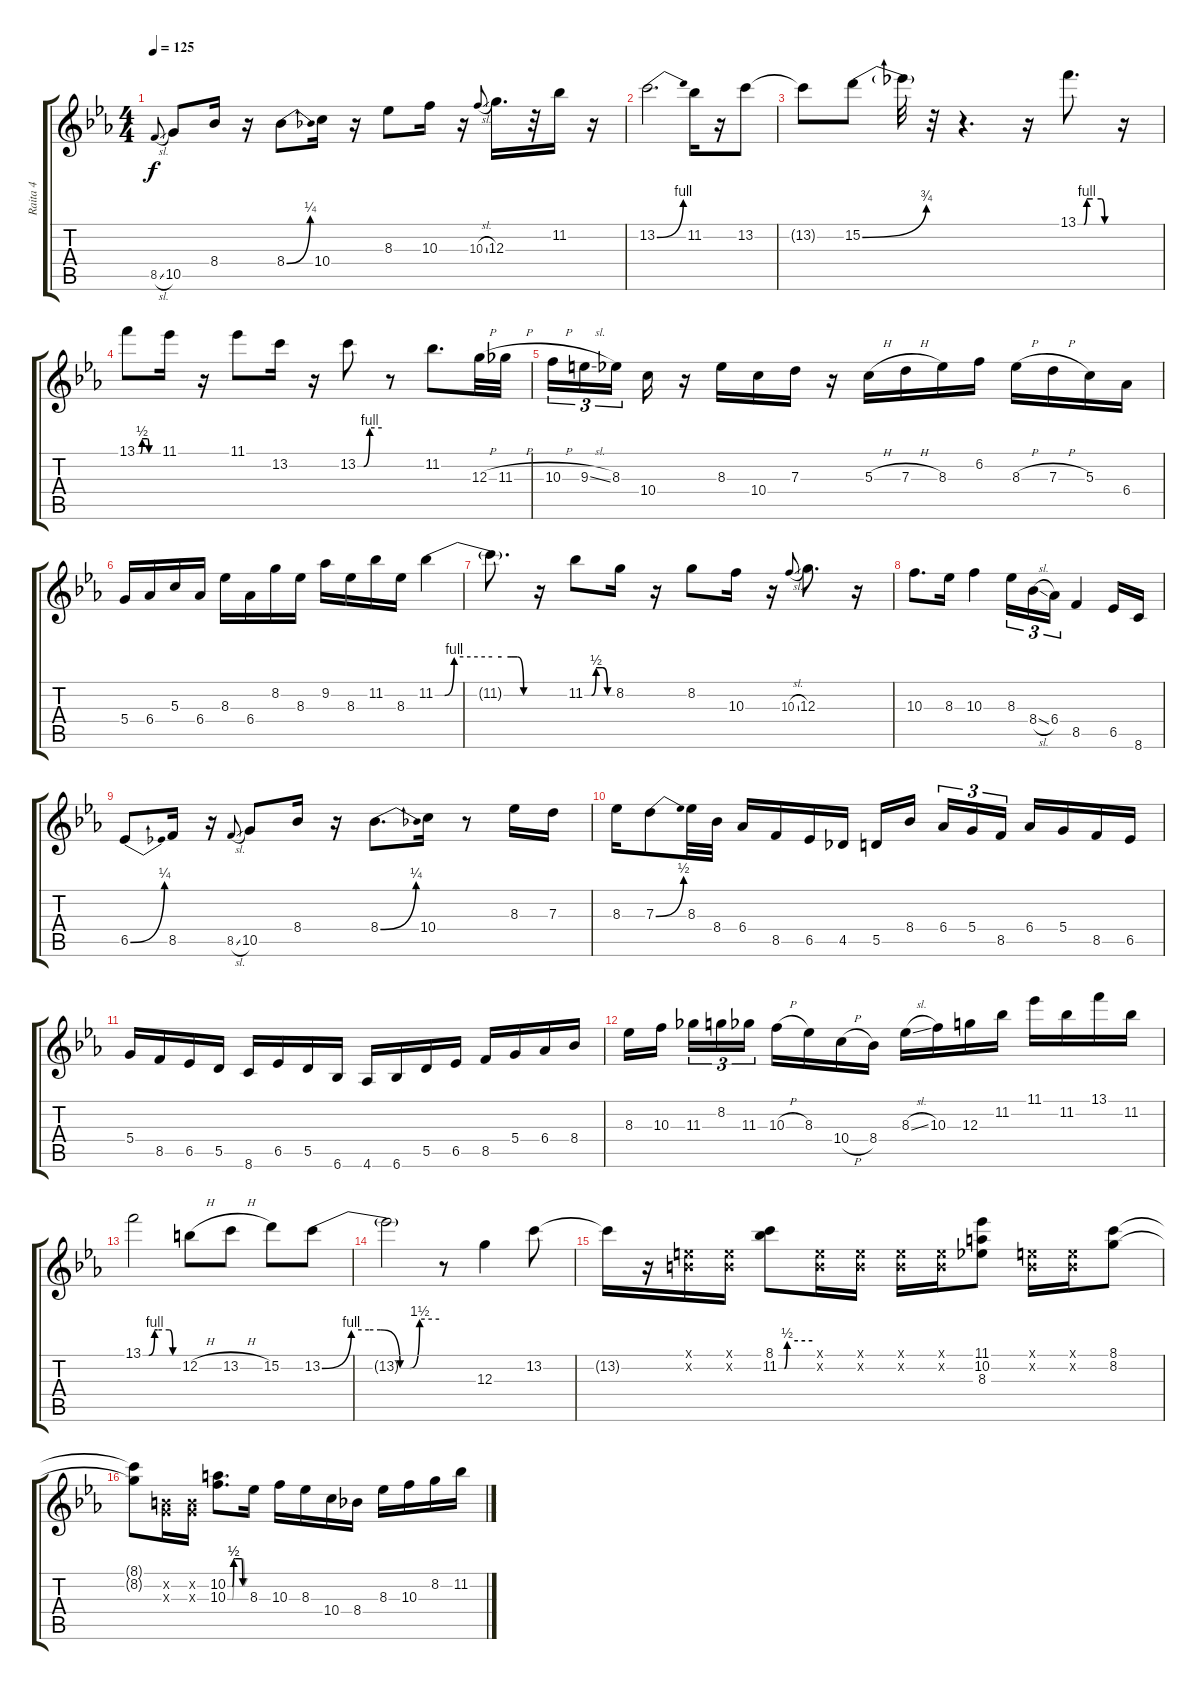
\track ("Raita 4" "Raita 4") {instrument overdrivenguitar}
\staff {score tabs}
\tuning (E4 B3 G3 D3 A2 E2) {hide}
\ts (4 4)
\tempo 125
\clef g2
\ks cminor
8.5{sl}.8{gr onbeat dy f} 10.5.8 8.4.16 r.16 8.4{be (bend 0 0 60 1)}.8 10.4.16 r.16 8.3.8 10.3.16 r.16 10.3{sl}.8{gr onbeat} 12.3.16{d} r.32 11.2.16 r.16 |
13.2{be (bend 0 0 60 4)}.2{d} 11.2.16 r.16 13.2.8 |
13.2{t}.8 15.2{be (bend 0 0 60 3)}.8 15.2{t}.32 r.32 r.4{d} r.16 13.1{be (custom 0 0 10 0 15 4 25 4 39 4 45 0 55 0 60 0)}.8{d} r.16 |
13.1{be (custom 0 0 10 0 15 2 30 2 34 0 40 0 60 0)}.8 11.1.16 r.16 11.1.8 13.2.16 r.16 13.2{be (custom 0 0 9 0 15 0 30 4 60 4)}.8 r.8 11.2.8{d} 12.3{h}.32 11.3{h}.32 |
10.3{h}.16{tu (3 2)} 9.3{sl}.16{tu (3 2)} 8.3.16{tu (3 2) beam splitsecondary} 10.4.16 r.16 8.3.16 10.4.16 7.3.16 r.16 5.3{h}.16 7.3{h}.16 8.3.16 6.2.16 8.3{h}.16 7.3{h}.16 5.3.16 6.4.16 |
5.4.16 6.4.16 5.3.16 6.4.16 8.3.16 6.4.16 8.2.16 8.3.16 9.2.16 8.3.16 11.2.16 8.3.16 11.2{be (custom 0 0 10 0 20 4 60 4)}.4 |
11.2{be (custom 0 4 15 4 30 4 40 4 50 0 60 0) t}.8{d} r.16 11.2{be (custom 0 0 15 0 25 2 40 2 50 0 60 0)}.8 8.2.16 r.16 8.2.8 10.3.16 r.16 10.3{sl}.8{gr onbeat} 12.3.8{d} r.16 |
10.3.8{d} 8.3.16 10.3.4 8.3.16{tu (3 2)} 8.4{sl}.16{tu (3 2)} 6.4.16{tu (3 2)} 8.5.4 6.5.16 8.6.16 |
6.5{be (bend 0 0 60 1)}.8 8.5.16 r.16 8.5{sl}.8{gr onbeat} 10.5.8 8.4.16 r.16 8.4{be (bend 0 0 60 1)}.8{d} 10.4.16 r.8 8.3.16 7.3.16 |
8.3.16 7.3{be (bend 0 0 60 2)}.8 8.3.32 8.4.32 6.4.16 8.5.16 6.5.16 4.5.16 5.5.16 8.4.16{beam splitsecondary} 6.4.16{tu (3 2)} 5.4.16{tu (3 2)} 8.5.16{tu (3 2)} 6.4.16 5.4.16 8.5.16 6.5.16 |
5.4.16 8.5.16 6.5.16 5.5.16 8.6.16 6.5.16 5.5.16 6.6.16 4.6.16 6.6.16 5.5.16 6.5.16 8.5.16 5.4.16 6.4.16 8.4.16 |
8.3.16 10.3.16{beam splitsecondary} 11.3.16{tu (3 2)} 8.2.16{tu (3 2)} 11.3.16{tu (3 2)} 10.3{h}.16 8.3.16 10.4{h}.16 8.4.16 8.3{sl}.16 10.3.16 12.3.16 11.2.16 11.1.16 11.2.16 13.1.16 11.2.16 |
13.1{be (custom 0 0 10 0 20 4 25 4 45 4 51 0 60 0)}.2 12.2{h}.8 13.2{h}.8 15.2.8 13.2{be (custom 0 0 15 4 24 4 30 4 40 0 45 0 50 6 60 6)}.8 |
13.2{t}.2 r.8 12.3.4 13.2.8 |
13.2{t}.16 r.16 (0.1{x} 0.2{x}).16 (0.1{x} 0.2{x}).16 (8.1 11.2{be (custom 0 0 10 0 15 2 60 2)}).8 (0.1{x} 0.2{x}).16 (0.1{x} 0.2{x}).16 (0.1{x} 0.2{x}).16 (0.1{x} 0.2{x}).16 (11.1 10.2 8.3).8 (0.1{x} 0.2{x}).16 (0.1{x} 0.2{x}).16 (8.1 8.2).8 |
(8.1{t} 8.2{t}).8 (0.2{x} 0.3{x}).16 (0.2{x} 0.3{x}).16 (10.2{be (custom 0 0 15 0 20 2 25 2 45 2 50 0 60 0)} 10.3{be (custom 0 0 15 0 20 2 49 2 55 0 60 0)}).8{d} 8.3.16 10.3.16 8.3.16 10.4.16 8.4.16 8.3.16 10.3.16 8.2.16 11.2.16
